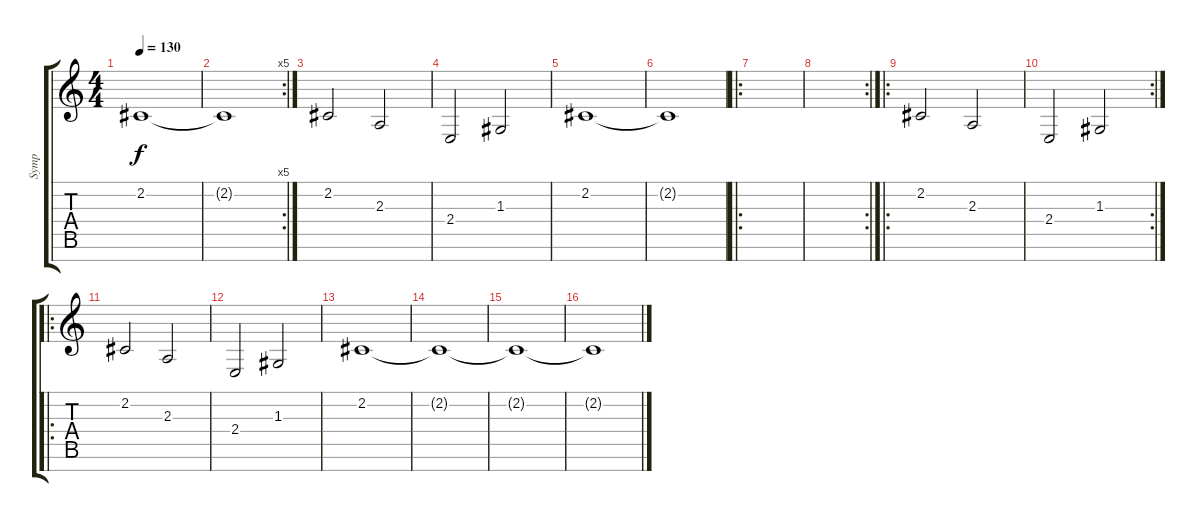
\track ("Symp" "Symp") {instrument stringensemble1}
\staff {score tabs}
\tuning (E4 B3 G3 D3 A2 E2 B1) {hide}
\ts (4 4)
\tempo 130
\clef g2
\ks c
2.2.1{dy f} |
\rc 5
2.2{t}.1 |
2.2.2 2.3.2 |
2.4.2 1.3.2 |
2.2.1 |
2.2{t}.1 |
\ro
|
\rc 2
|
\ro
2.2.2 2.3.2 |
\rc 2
2.4.2 1.3.2 |
\ro
2.2.2 2.3.2 |
2.4.2 1.3.2 |
2.2.1{volume 0} |
2.2{t}.1 |
2.2{t}.1 |
2.2{t}.1
